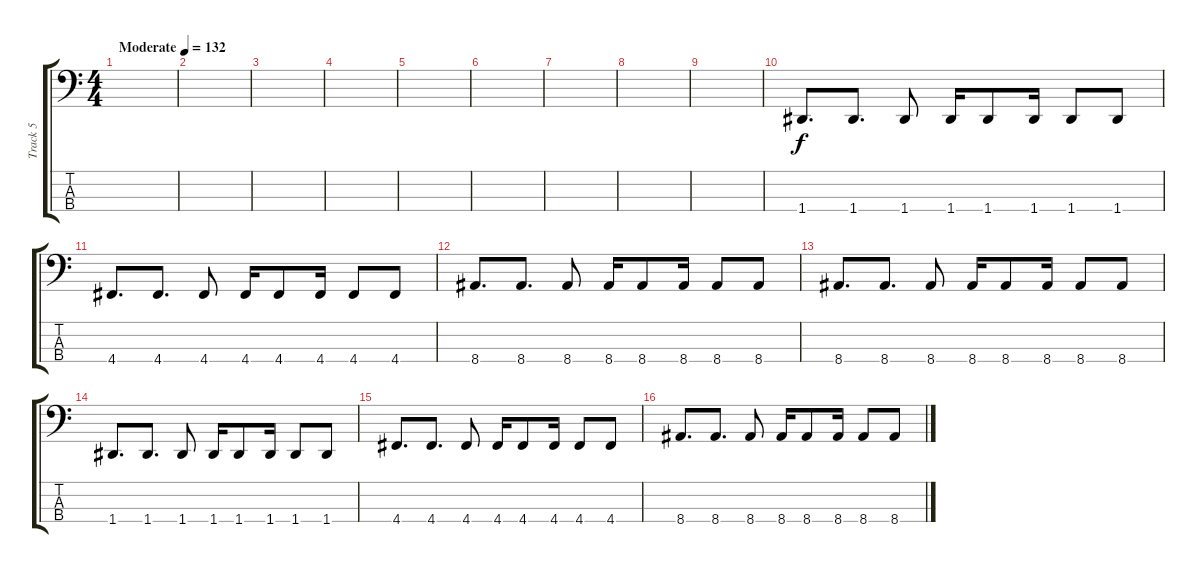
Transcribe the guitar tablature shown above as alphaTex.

\track ("Track 5" "Track 5") {instrument slapbass2}
\staff {score tabs}
\tuning (G2 D2 A1 D1) {hide}
\ts (4 4)
\tempo (132 "Moderate")
\clef f4
\ks c
|
|
|
|
|
|
|
|
|
1.4.8{d} 1.4.8{d} 1.4.8 1.4.16 1.4.8 1.4.16 1.4.8 1.4.8 |
4.4.8{d} 4.4.8{d} 4.4.8 4.4.16 4.4.8 4.4.16 4.4.8 4.4.8 |
8.4.8{d} 8.4.8{d} 8.4.8 8.4.16 8.4.8 8.4.16 8.4.8 8.4.8 |
8.4.8{d} 8.4.8{d} 8.4.8 8.4.16 8.4.8 8.4.16 8.4.8 8.4.8 |
1.4.8{d} 1.4.8{d} 1.4.8 1.4.16 1.4.8 1.4.16 1.4.8 1.4.8 |
4.4.8{d} 4.4.8{d} 4.4.8 4.4.16 4.4.8 4.4.16 4.4.8 4.4.8 |
8.4.8{d} 8.4.8{d} 8.4.8 8.4.16 8.4.8 8.4.16 8.4.8 8.4.8
